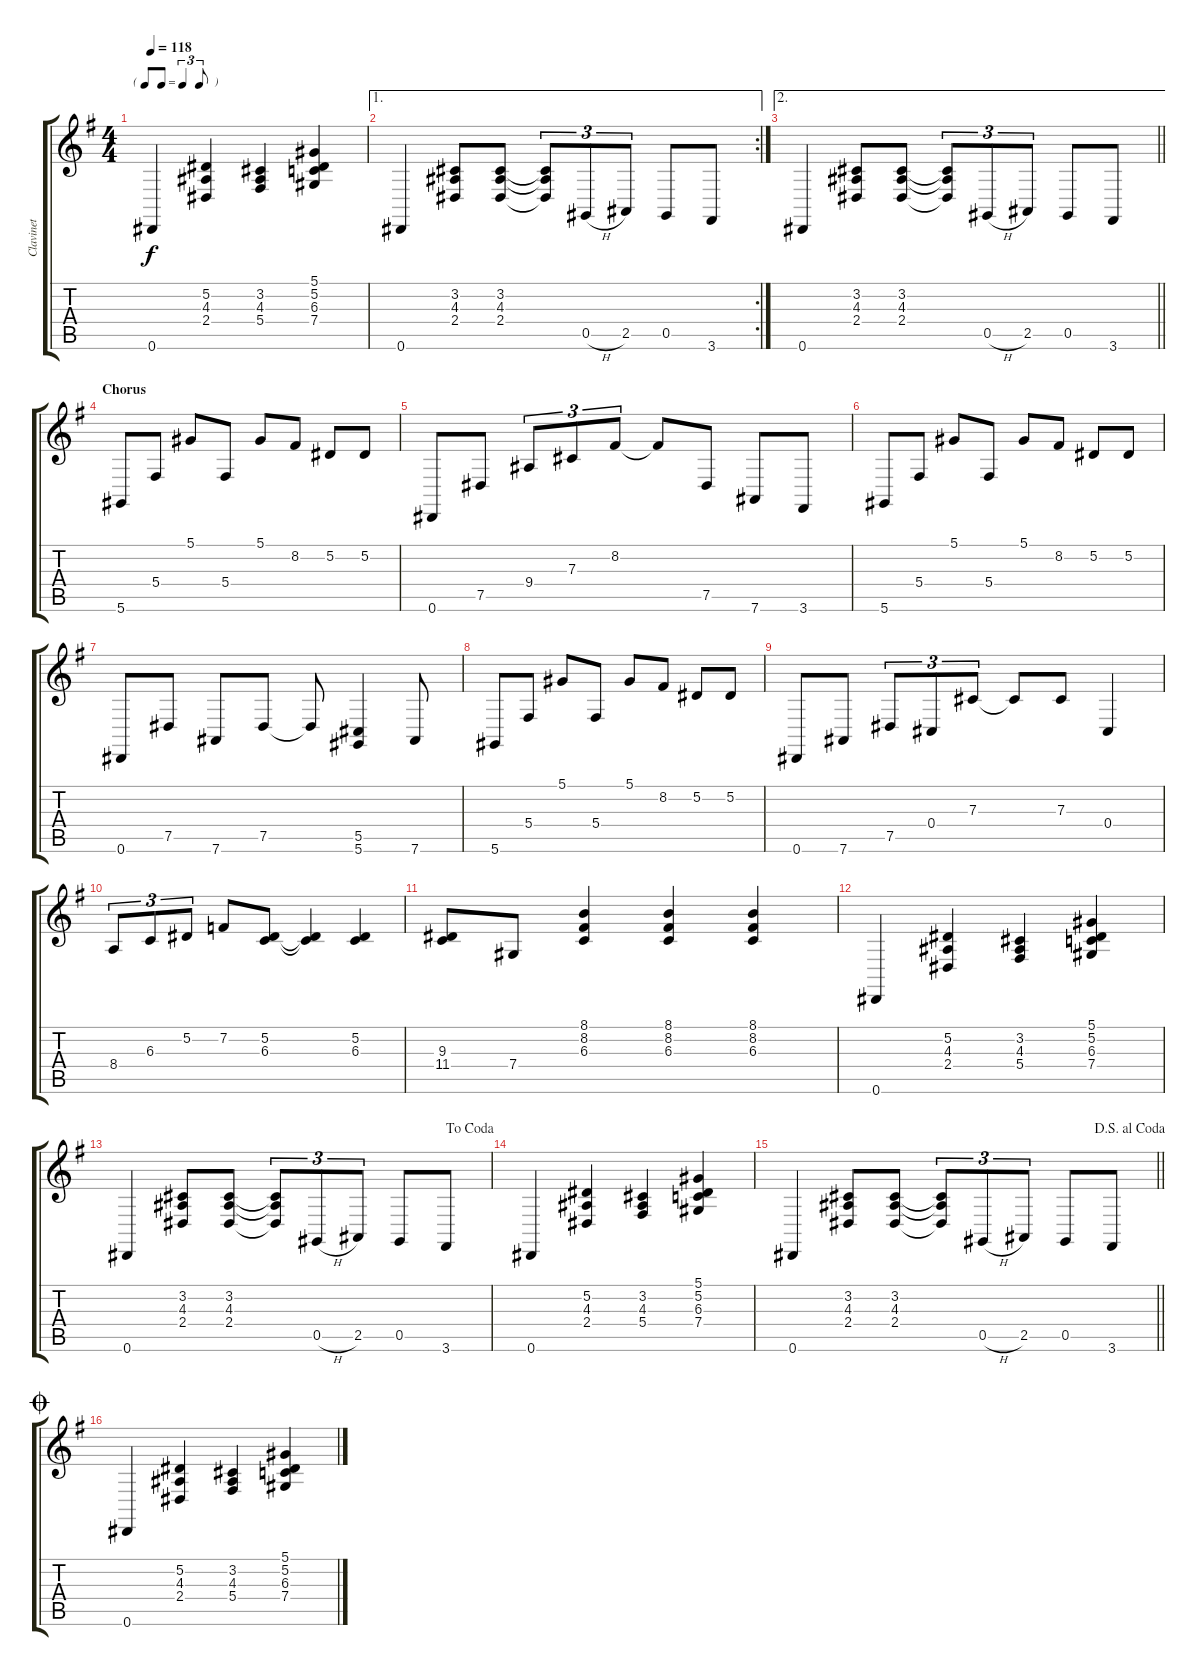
\track ("Clavinet" "Clavinet") {instrument clavinet}
\staff {score tabs}
\tuning (Eb4 Bb3 Gb3 Db3 Ab2 Eb2) {hide}
\ts (4 4)
\tf triplet8th
\tempo 118
\clef g2
\ks g
0.6.4{dy f} (5.2 4.3 2.4).4 (3.2 4.3 5.4).4 (5.1 5.2 6.3 7.4).4 |
\ae 1
\rc 2
0.6.4 (3.2 4.3 2.4).8 (3.2 4.3 2.4).8 (3.2{t} 4.3{t} 2.4{t}).8{tu (3 2)} 0.5{h}.8{tu (3 2)} 2.5.8{tu (3 2)} 0.5.8 3.6.8 |
\ae 2
\barLineRight lightlight
0.6.4 (3.2 4.3 2.4).8 (3.2 4.3 2.4).8 (3.2{t} 4.3{t} 2.4{t}).8{tu (3 2)} 0.5{h}.8{tu (3 2)} 2.5.8{tu (3 2)} 0.5.8 3.6.8 |
\section ("" "Chorus")
5.6.8 5.4.8 5.1.8 5.4.8 5.1.8 8.2.8 5.2.8 5.2.8 |
0.6.8 7.5.8 9.4.8{tu (3 2)} 7.3.8{tu (3 2)} 8.2.8{tu (3 2)} 8.2{t}.8 7.5.8 7.6.8 3.6.8 |
5.6.8 5.4.8 5.1.8 5.4.8 5.1.8 8.2.8 5.2.8 5.2.8 |
0.6.8 7.5.8 7.6.8 7.5.8 7.5{t}.8 (5.5 5.6).4 7.6.8 |
5.6.8 5.4.8 5.1.8 5.4.8 5.1.8 8.2.8 5.2.8 5.2.8 |
0.6.8 7.6.8 7.5.8{tu (3 2)} 0.4.8{tu (3 2)} 7.3.8{tu (3 2)} 7.3{t}.8 7.3.8 0.4.4 |
8.4.8{tu (3 2)} 6.3.8{tu (3 2)} 5.2.8{tu (3 2)} 7.2.8 (5.2 6.3).8 (5.2{t} 6.3{t}).4 (5.2 6.3).4 |
(9.3 11.4).8 7.4.8 (8.1 8.2 6.3).4 (8.1 8.2 6.3).4 (8.1 8.2 6.3).4 |
0.6.4 (5.2 4.3 2.4).4 (3.2 4.3 5.4).4 (5.1 5.2 6.3 7.4).4 |
\jump dacoda
0.6.4 (3.2 4.3 2.4).8 (3.2 4.3 2.4).8 (3.2{t} 4.3{t} 2.4{t}).8{tu (3 2)} 0.5{h}.8{tu (3 2)} 2.5.8{tu (3 2)} 0.5.8 3.6.8 |
0.6.4 (5.2 4.3 2.4).4 (3.2 4.3 5.4).4 (5.1 5.2 6.3 7.4).4 |
\jump dalsegnoalcoda
\barLineRight lightlight
0.6.4 (3.2 4.3 2.4).8 (3.2 4.3 2.4).8 (3.2{t} 4.3{t} 2.4{t}).8{tu (3 2)} 0.5{h}.8{tu (3 2)} 2.5.8{tu (3 2)} 0.5.8 3.6.8 |
\jump coda
0.6.4 (5.2 4.3 2.4).4 (3.2 4.3 5.4).4 (5.1 5.2 6.3 7.4).4
